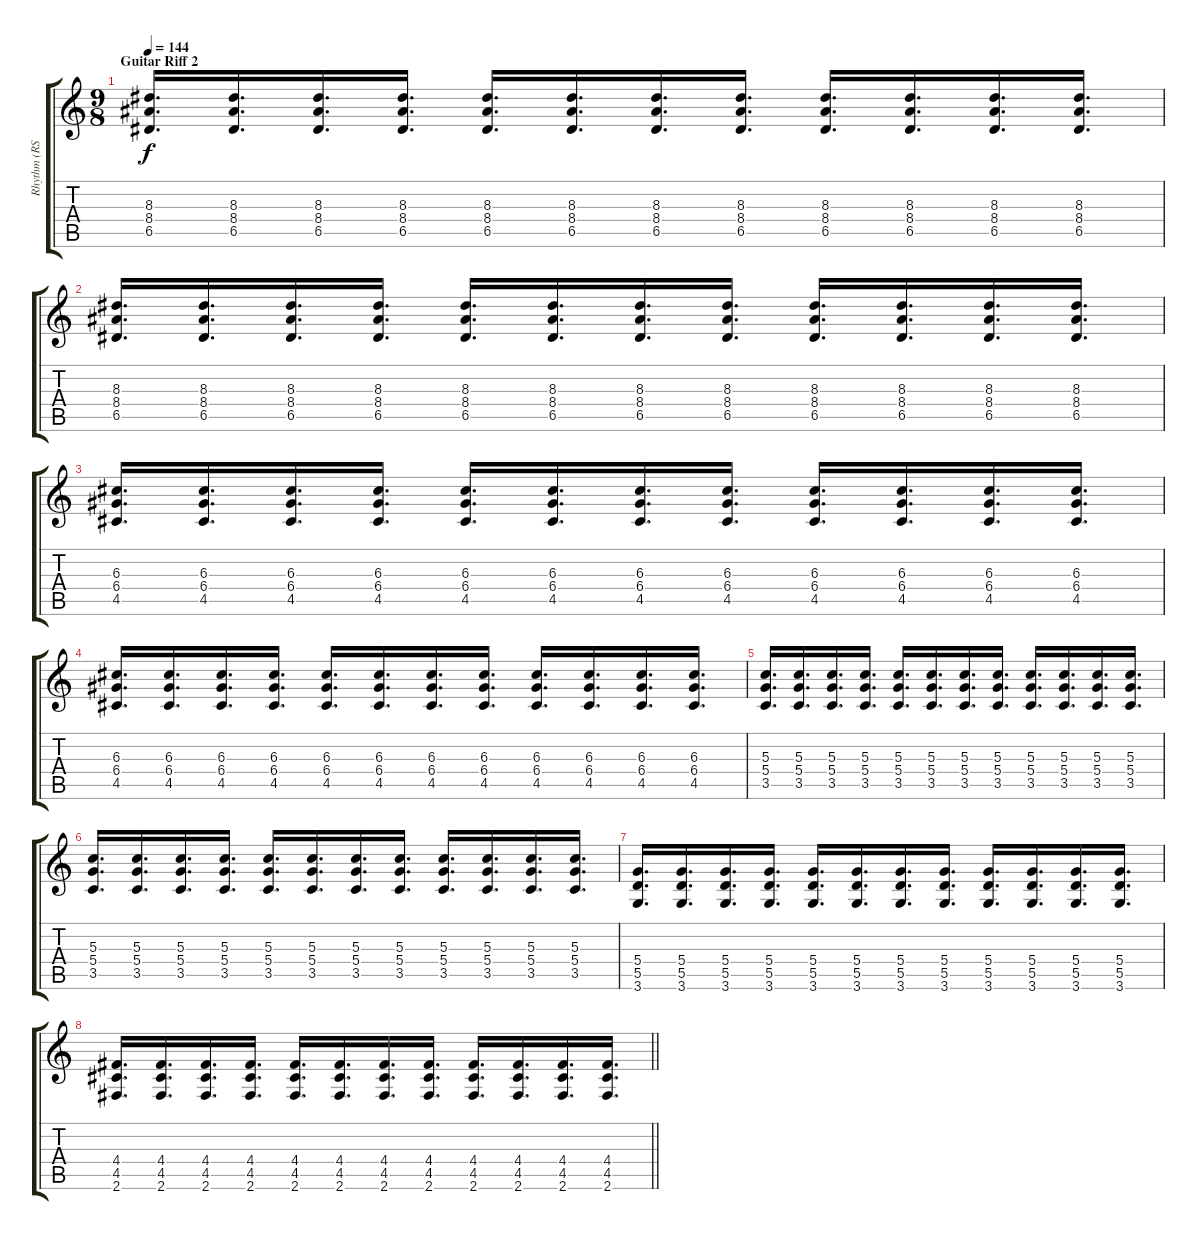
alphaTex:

\track ("Rhythm (RSE)" "Rhythm (RS") {instrument overdrivenguitar}
\staff {score tabs}
\tuning (E4 B3 G3 D3 A2 E2) {hide}
\ts (9 8)
\section ("" "Guitar Riff 2")
\tempo 144
\clef g2
\ks c
(8.3 8.4 6.5).16{d dy f} (8.3 8.4 6.5).16{d} (8.3 8.4 6.5).16{d} (8.3 8.4 6.5).16{d} (8.3 8.4 6.5).16{d} (8.3 8.4 6.5).16{d} (8.3 8.4 6.5).16{d} (8.3 8.4 6.5).16{d} (8.3 8.4 6.5).16{d} (8.3 8.4 6.5).16{d} (8.3 8.4 6.5).16{d} (8.3 8.4 6.5).16{d} |
(8.3 8.4 6.5).16{d} (8.3 8.4 6.5).16{d} (8.3 8.4 6.5).16{d} (8.3 8.4 6.5).16{d} (8.3 8.4 6.5).16{d} (8.3 8.4 6.5).16{d} (8.3 8.4 6.5).16{d} (8.3 8.4 6.5).16{d} (8.3 8.4 6.5).16{d} (8.3 8.4 6.5).16{d} (8.3 8.4 6.5).16{d} (8.3 8.4 6.5).16{d} |
(6.3 6.4 4.5).16{d} (6.3 6.4 4.5).16{d} (6.3 6.4 4.5).16{d} (6.3 6.4 4.5).16{d} (6.3 6.4 4.5).16{d} (6.3 6.4 4.5).16{d} (6.3 6.4 4.5).16{d} (6.3 6.4 4.5).16{d} (6.3 6.4 4.5).16{d} (6.3 6.4 4.5).16{d} (6.3 6.4 4.5).16{d} (6.3 6.4 4.5).16{d} |
(6.3 6.4 4.5).16{d} (6.3 6.4 4.5).16{d} (6.3 6.4 4.5).16{d} (6.3 6.4 4.5).16{d} (6.3 6.4 4.5).16{d} (6.3 6.4 4.5).16{d} (6.3 6.4 4.5).16{d} (6.3 6.4 4.5).16{d} (6.3 6.4 4.5).16{d} (6.3 6.4 4.5).16{d} (6.3 6.4 4.5).16{d} (6.3 6.4 4.5).16{d} |
(5.3 5.4 3.5).16{d} (5.3 5.4 3.5).16{d} (5.3 5.4 3.5).16{d} (5.3 5.4 3.5).16{d} (5.3 5.4 3.5).16{d} (5.3 5.4 3.5).16{d} (5.3 5.4 3.5).16{d} (5.3 5.4 3.5).16{d} (5.3 5.4 3.5).16{d} (5.3 5.4 3.5).16{d} (5.3 5.4 3.5).16{d} (5.3 5.4 3.5).16{d} |
(5.3 5.4 3.5).16{d} (5.3 5.4 3.5).16{d} (5.3 5.4 3.5).16{d} (5.3 5.4 3.5).16{d} (5.3 5.4 3.5).16{d} (5.3 5.4 3.5).16{d} (5.3 5.4 3.5).16{d} (5.3 5.4 3.5).16{d} (5.3 5.4 3.5).16{d} (5.3 5.4 3.5).16{d} (5.3 5.4 3.5).16{d} (5.3 5.4 3.5).16{d} |
(5.4 5.5 3.6).16{d} (5.4 5.5 3.6).16{d} (5.4 5.5 3.6).16{d} (5.4 5.5 3.6).16{d} (5.4 5.5 3.6).16{d} (5.4 5.5 3.6).16{d} (5.4 5.5 3.6).16{d} (5.4 5.5 3.6).16{d} (5.4 5.5 3.6).16{d} (5.4 5.5 3.6).16{d} (5.4 5.5 3.6).16{d} (5.4 5.5 3.6).16{d} |
\barLineRight lightlight
(4.4 4.5 2.6).16{d} (4.4 4.5 2.6).16{d} (4.4 4.5 2.6).16{d} (4.4 4.5 2.6).16{d} (4.4 4.5 2.6).16{d} (4.4 4.5 2.6).16{d} (4.4 4.5 2.6).16{d} (4.4 4.5 2.6).16{d} (4.4 4.5 2.6).16{d} (4.4 4.5 2.6).16{d} (4.4 4.5 2.6).16{d} (4.4 4.5 2.6).16{d}
